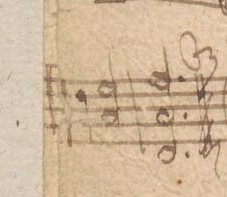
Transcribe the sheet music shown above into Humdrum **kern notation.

**kern	**dynam
*I"Violino Primo	*
*clefG2	*
*k[f#c#]	*
*met(c|)	*
*M3/4	*
4dd\	.
2a/ 2ee	.
=262	=262
2.d/ 2.a 2.ff#	.
==	==
*-	*-
